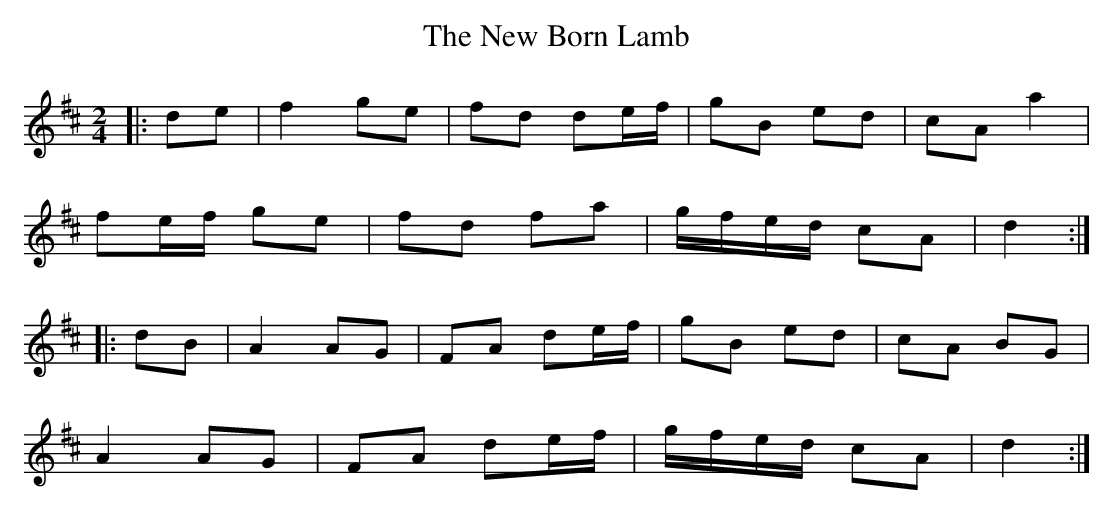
X:1
T: The New Born Lamb
M: 2/4
L: 1/8
K: Dmaj
|:de|f2 ge|fd de/f/|gB ed|cA a2|
fe/f/ ge|fd fa|g/f/e/d/ cA|d2:|
|:dB|A2 AG|FA de/f/ |gB ed|cA BG|
A2 AG|FA de/f/|g/f/e/d/ cA|d2:|
